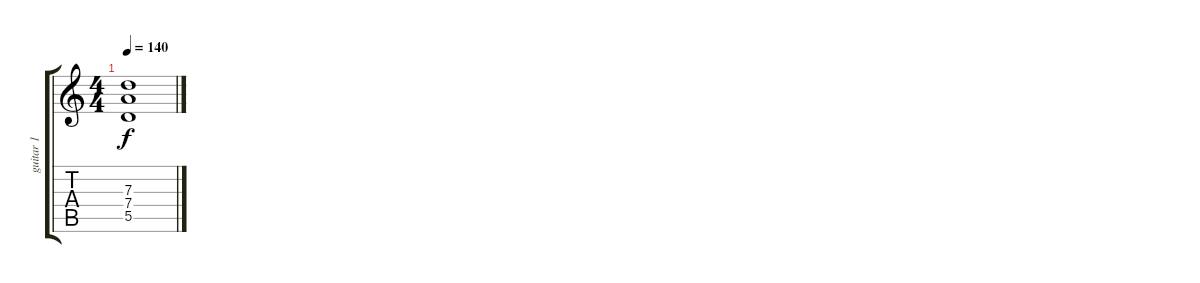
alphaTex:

\track ("guitar 1" "guitar 1") {instrument distortionguitar}
\staff {score tabs}
\tuning (E4 B3 G3 D3 A2 E2) {hide}
\ts (4 4)
\tempo 140
\clef g2
\ks c
(7.3 7.4 5.5).1{dy f}
